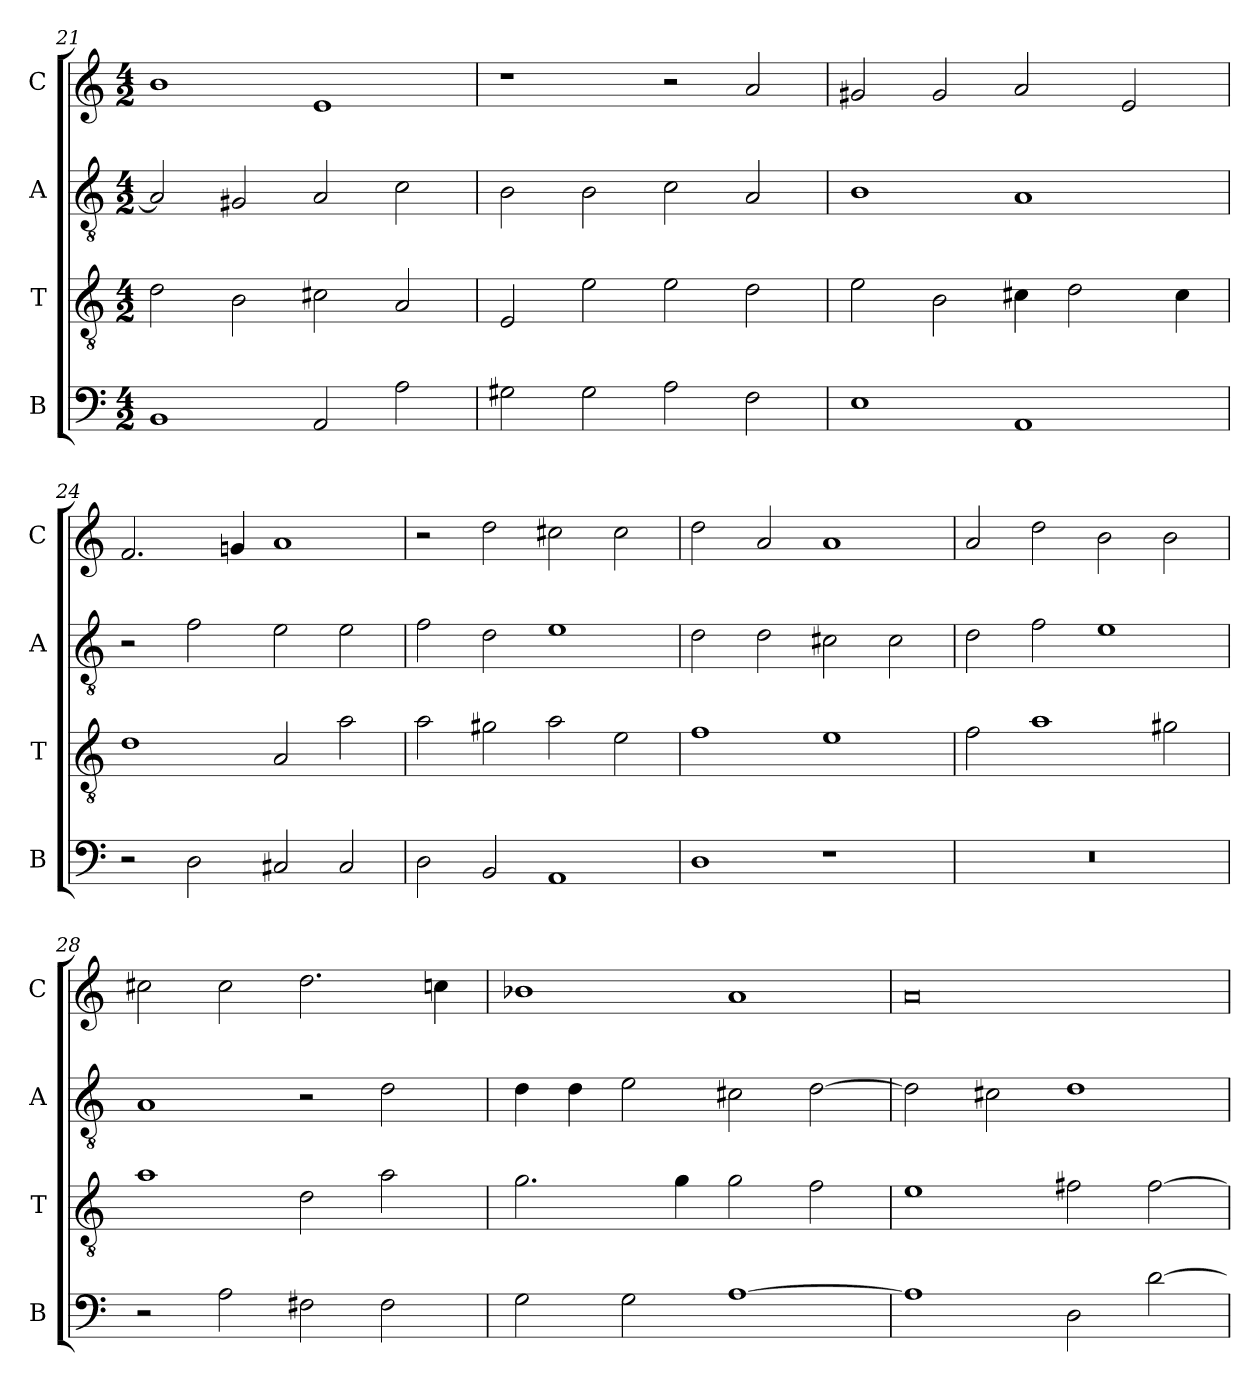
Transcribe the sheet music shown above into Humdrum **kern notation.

**kern	**kern	**kern	**kern
*part4	*part3	*part2	*part1
*staff4	*staff3	*staff2	*staff1
*I"B	*I"T	*I"A	*I"C
*I'B	*I'T	*I'A	*I'C
*clefF4	*clefGv2	*clefGv2	*clefG2
*	*ITrd7c12	*ITrd7c12	*
*k[]	*k[]	*k[]	*k[]
*C:	*C:	*C:	*C:
*M4/2	*M4/2	*M4/2	*M4/2
=21	=21	=21	=21
1BBi	2Di\	2AAi/]	1bi
.	2BBi\	2GG#Xi/	.
2AAi/	2C#Xi\	2AAi/	1ei
2Ai\	2AAi/	2Ci\	.
=22	=22	=22	=22
2G#Xi\	2EEi/	2BBi\	1r
2G#i\	2Ei\	2BBi\	.
2Ai\	2Ei\	2Ci\	2r
2Fi\	2Di\	2AAi/	2ai/
!!LO:LB:g=z
=23	=23	=23	=23
1Ei	2Ei\	1BBi	2g#Xi/
.	2BBi\	.	2g#i/
1AAi	4C#Xi\	1AAi	2ai/
.	2Di\	.	.
.	.	.	2ei/
.	4C#i\	.	.
=24	=24	=24	=24
2r	1Di	2r	2.fi/
2Di\	.	2Fi\	.
.	.	.	4gni/
2C#Xi/	2AAi/	2Ei\	1ai
2C#i/	2Ai\	2Ei\	.
=25	=25	=25	=25
2Di\	2Ai\	2Fi\	2r
2BBi/	2G#Xi\	2Di\	2ddi\
1AAi	2Ai\	1Ei	2cc#Xi\
.	2Ei\	.	2cc#i\
!!LO:PB:g=z
=26	=26	=26	=26
1Di	1Fi	2Di\	2ddi\
.	.	2Di\	2ai/
1r	1Ei	2C#Xi\	1ai
.	.	2C#i\	.
=27	=27	=27	=27
!LO:N:vis=1	!	!	!
0r	2Fi\	2Di\	2ai/
.	1Ai	2Fi\	2ddi\
.	.	1Ei	2bi\
.	2G#Xi\	.	2bi\
=28	=28	=28	=28
2r	1Ai	1AAi	2cc#Xi\
2Ai\	.	.	2cc#i\
2F#Xi\	2Di\	2r	2.ddi\
2F#i\	2Ai\	2Di\	.
.	.	.	4ccni\
!!LO:LB:g=z
=29	=29	=29	=29
2Gi\	2.Gi\	4Di\	1b-Xi
.	.	4Di\	.
2Gi\	.	2Ei\	.
.	4Gi\	.	.
[>1Ai	2Gi\	2C#Xi\	1ai
.	2Fi\	[>2Di\	.
=30	=30	=30	=30
1Ai]	1Ei	2Di\]	0ai
.	.	2C#Xi\	.
2Di\	2F#Xi\	1Di	.
[>2di\	[>2F#i\	.	.
=	=	=	=
*-	*-	*-	*-
